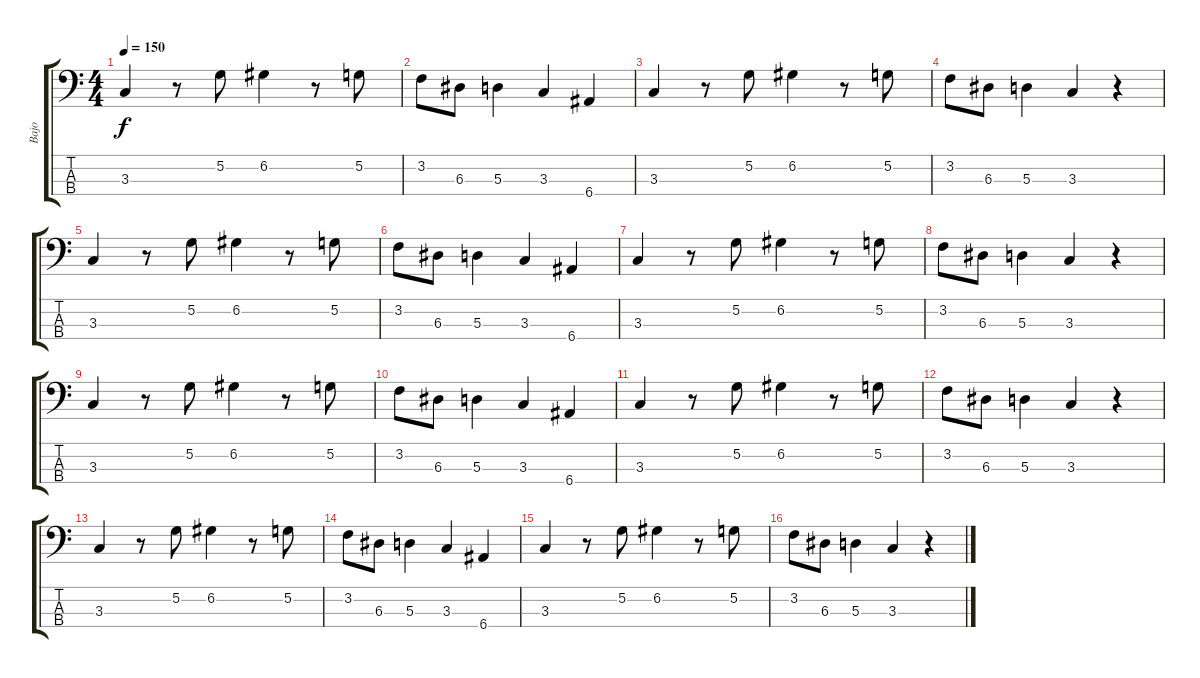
\track ("Bajo" "Bajo") {instrument electricbasspick}
\staff {score tabs}
\tuning (G2 D2 A1 E1) {hide}
\ts (4 4)
\tempo 150
\clef f4
\ks c
3.3.4{dy f instrument electricbasspick} r.8 5.2.8 6.2.4 r.8 5.2.8 |
3.2.8 6.3.8 5.3.4 3.3.4 6.4.4 |
3.3.4 r.8 5.2.8 6.2.4 r.8 5.2.8 |
3.2.8 6.3.8 5.3.4 3.3.4 r.4 |
3.3.4 r.8 5.2.8 6.2.4 r.8 5.2.8 |
3.2.8 6.3.8 5.3.4 3.3.4 6.4.4 |
3.3.4 r.8 5.2.8 6.2.4 r.8 5.2.8 |
3.2.8 6.3.8 5.3.4 3.3.4 r.4 |
3.3.4 r.8 5.2.8 6.2.4 r.8 5.2.8 |
3.2.8 6.3.8 5.3.4 3.3.4 6.4.4 |
3.3.4 r.8 5.2.8 6.2.4 r.8 5.2.8 |
3.2.8 6.3.8 5.3.4 3.3.4 r.4 |
3.3.4 r.8 5.2.8 6.2.4 r.8 5.2.8 |
3.2.8 6.3.8 5.3.4 3.3.4 6.4.4 |
3.3.4 r.8 5.2.8 6.2.4 r.8 5.2.8 |
3.2.8 6.3.8 5.3.4 3.3.4 r.4
